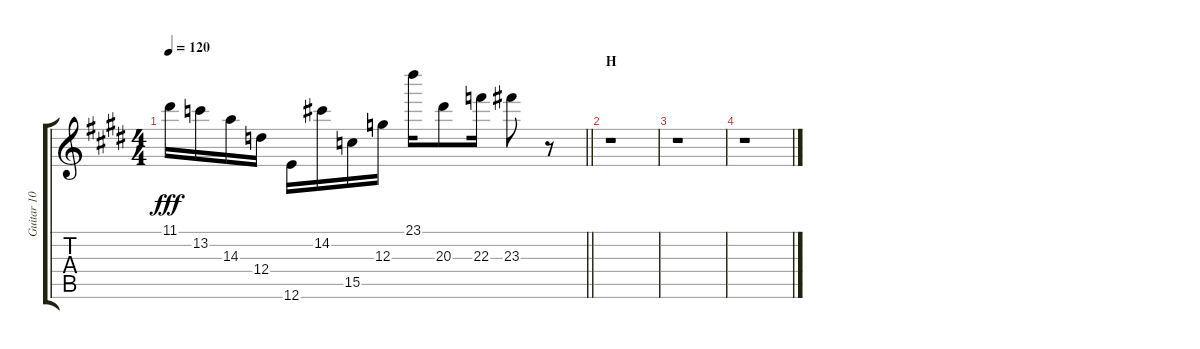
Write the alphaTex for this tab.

\track ("Guitar 10" "Guitar 10") {instrument distortionguitar}
\staff {score tabs}
\tuning (E4 B3 G3 D3 A2 E2) {hide}
\ts (4 4)
\tempo 120
\clef g2
\barLineRight lightlight
\ks e
11.1.16{dy fff} 13.2.16 14.3.16 12.4.16 12.6.16 14.2.16 15.5.16 12.3.16 23.1.16 20.3.8 22.3.16 23.3.8 r.8 |
\section ("" "H")
r.1 |
r.1 |
r.1
